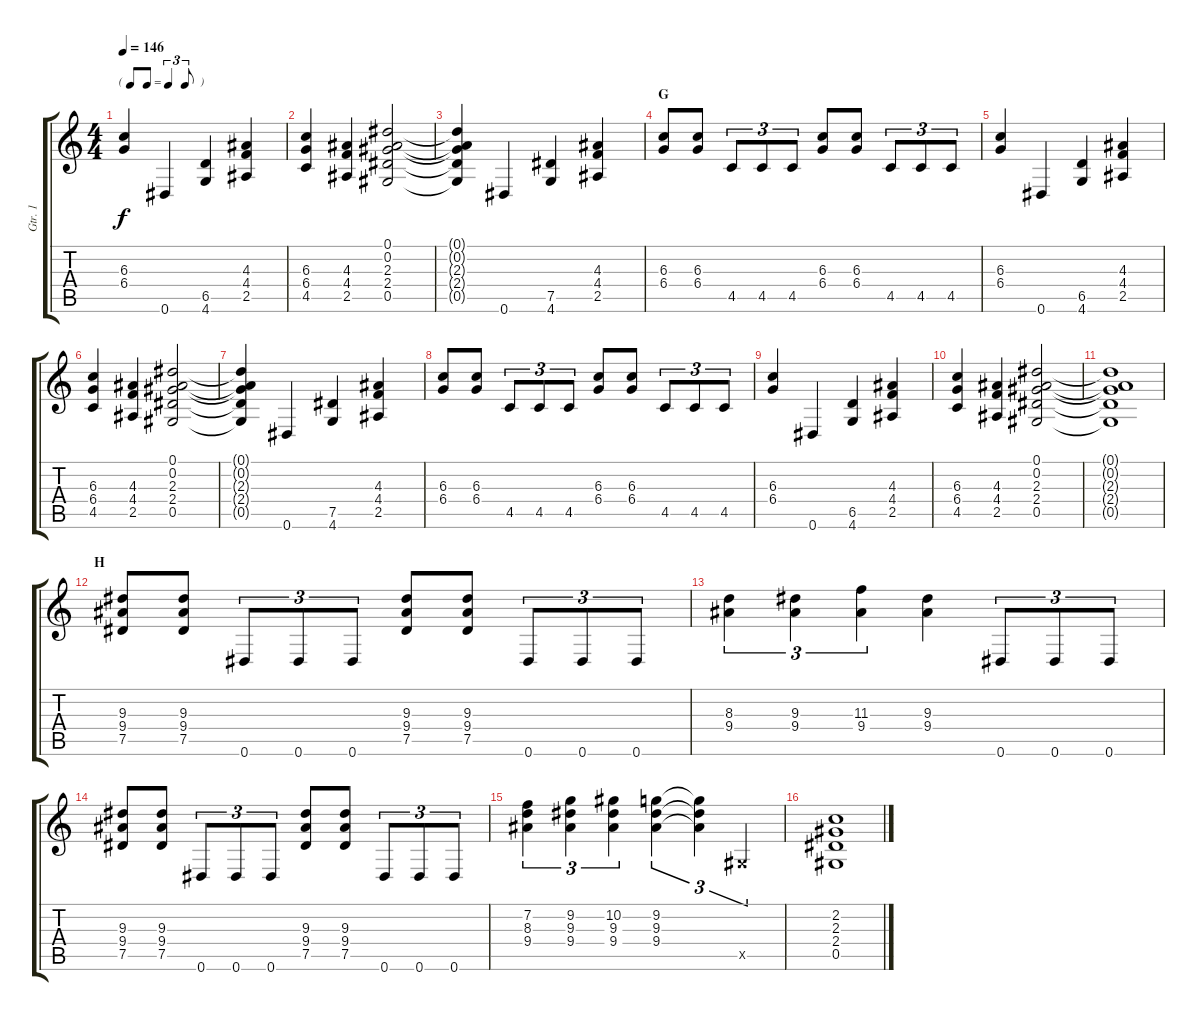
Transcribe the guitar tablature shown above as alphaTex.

\track ("Gtr. 1" "Gtr. 1") {instrument distortionguitar}
\staff {score tabs}
\tuning (Eb4 Bb3 Gb3 Db3 Ab2 Eb2) {hide}
\ts (4 4)
\tf triplet8th
\tempo 146
\clef g2
\ks c
(6.3 6.4).4{dy f} 0.6.4 (6.5 4.6).4 (4.3 4.4 2.5).4 |
(6.3 6.4 4.5).4 (4.3 4.4 2.5).4 (0.1 0.2 2.3 2.4 0.5).2 |
(0.1{t} 0.2{t} 2.3{t} 2.4{t} 0.5{t}).4 0.6.4 (7.5 4.6).4 (4.3 4.4 2.5).4 |
\section ("" "G")
(6.3 6.4).8 (6.3 6.4).8 4.5.8{tu (3 2)} 4.5.8{tu (3 2)} 4.5.8{tu (3 2)} (6.3 6.4).8 (6.3 6.4).8 4.5.8{tu (3 2)} 4.5.8{tu (3 2)} 4.5.8{tu (3 2)} |
(6.3 6.4).4 0.6.4 (6.5 4.6).4 (4.3 4.4 2.5).4 |
(6.3 6.4 4.5).4 (4.3 4.4 2.5).4 (0.1 0.2 2.3 2.4 0.5).2 |
(0.1{t} 0.2{t} 2.3{t} 2.4{t} 0.5{t}).4 0.6.4 (7.5 4.6).4 (4.3 4.4 2.5).4 |
(6.3 6.4).8 (6.3 6.4).8 4.5.8{tu (3 2)} 4.5.8{tu (3 2)} 4.5.8{tu (3 2)} (6.3 6.4).8 (6.3 6.4).8 4.5.8{tu (3 2)} 4.5.8{tu (3 2)} 4.5.8{tu (3 2)} |
(6.3 6.4).4 0.6.4 (6.5 4.6).4 (4.3 4.4 2.5).4 |
(6.3 6.4 4.5).4 (4.3 4.4 2.5).4 (0.1 0.2 2.3 2.4 0.5).2 |
(0.1{t} 0.2{t} 2.3{t} 2.4{t} 0.5{t}).1 |
\section ("" "H")
(9.3 9.4 7.5).8 (9.3 9.4 7.5).8 0.6.8{tu (3 2)} 0.6.8{tu (3 2)} 0.6.8{tu (3 2)} (9.3 9.4 7.5).8 (9.3 9.4 7.5).8 0.6.8{tu (3 2)} 0.6.8{tu (3 2)} 0.6.8{tu (3 2)} |
(8.3 9.4).4{tu (3 2)} (9.3 9.4).4{tu (3 2)} (11.3 9.4).4{tu (3 2)} (9.3 9.4).4 0.6.8{tu (3 2)} 0.6.8{tu (3 2)} 0.6.8{tu (3 2)} |
(9.3 9.4 7.5).8 (9.3 9.4 7.5).8 0.6.8{tu (3 2)} 0.6.8{tu (3 2)} 0.6.8{tu (3 2)} (9.3 9.4 7.5).8 (9.3 9.4 7.5).8 0.6.8{tu (3 2)} 0.6.8{tu (3 2)} 0.6.8{tu (3 2)} |
(7.2 8.3 9.4).4{tu (3 2)} (9.2 9.3 9.4).4{tu (3 2)} (10.2 9.3 9.4).4{tu (3 2)} (9.2 9.3 9.4).4{tu (3 2)} (9.2{t} 9.3{t} 9.4{t}).4{tu (3 2)} 0.5{x}.4{tu (3 2)} |
(2.2 2.3 2.4 0.5).1
